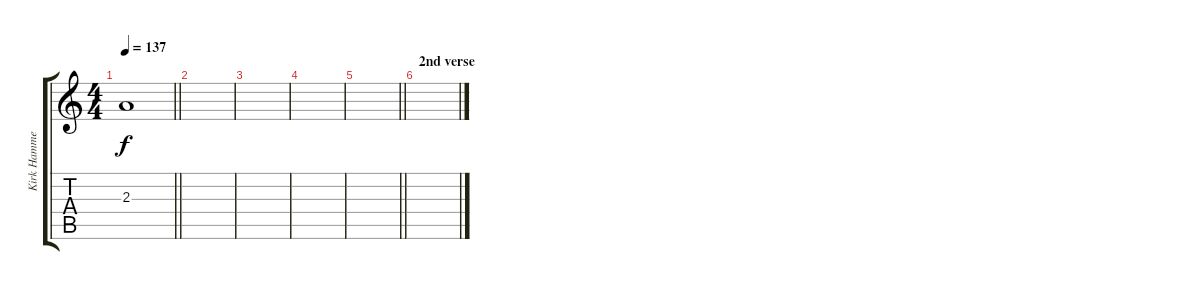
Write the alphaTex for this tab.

\track ("Kirk Hammett" "Kirk Hamme") {instrument overdrivenguitar}
\staff {score tabs}
\tuning (E4 B3 G3 D3 A2 E2) {hide}
\ts (4 4)
\tempo 137
\clef g2
\barLineRight lightlight
\ks c
2.3{t}.1{dy f} |
|
|
|
\barLineRight lightlight
|
\section ("" "2nd verse")
